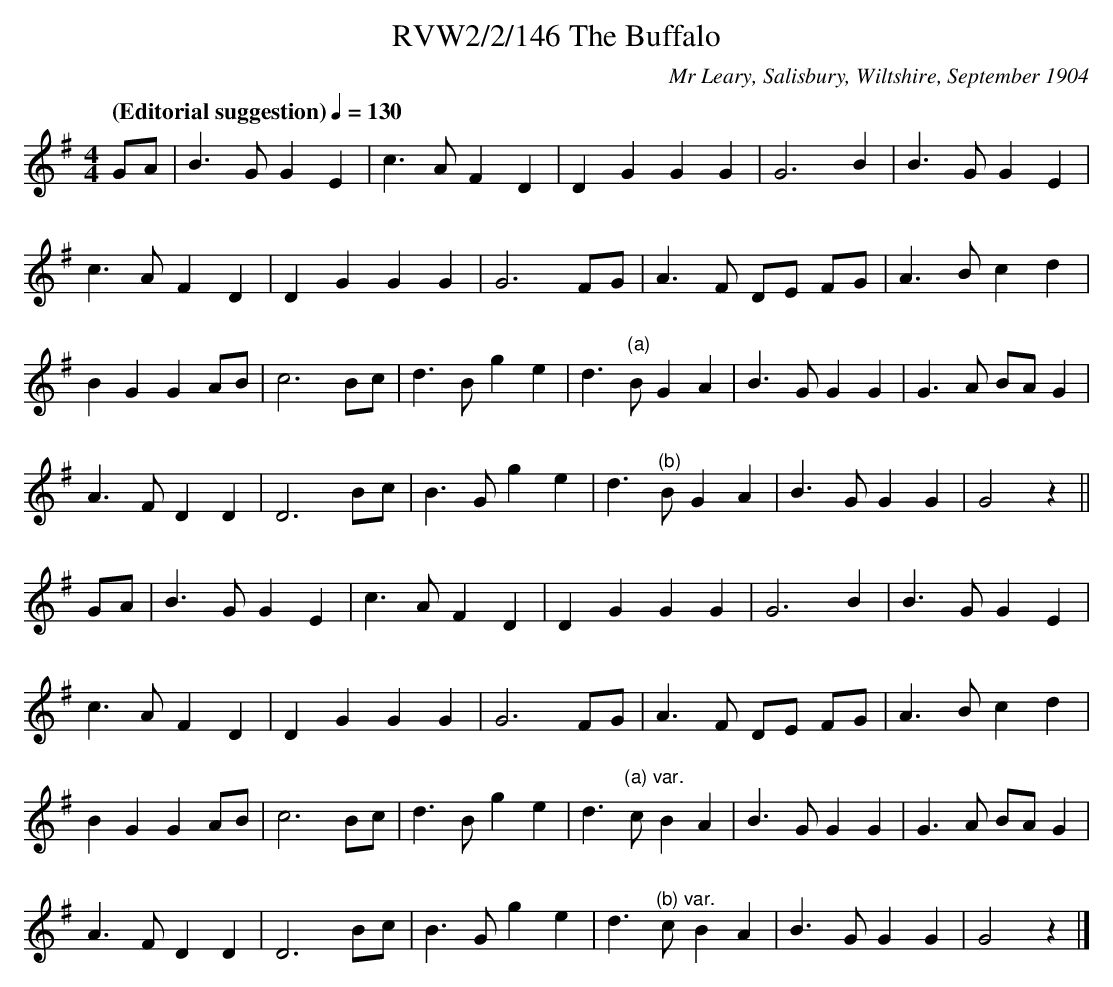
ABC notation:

X:1
T:RVW2/2/146 The Buffalo
C:Mr Leary, Salisbury, Wiltshire, September 1904
L:1/8
Q: "(Editorial suggestion)" 1/4=130
M:4/4
K:G
GA | B3 G G2 E2 | c3 A F2 D2 | D2 G2 G2 G2 | G6 B2 | B3 G G2 E2 |
c3 A F2 D2 | D2 G2 G2 G2 | G6 FG | A3 F DE FG | A3 B c2 d2 |
B2 G2 G2 AB | c6 Bc | d3 B g2 e2 | d3 "^(a)"B G2 A2 | B3 G G2 G2 | G3 A BA G2 |
A3 F D2 D2 | D6 Bc | B3 G g2 e2 | d3 "^(b)"B G2 A2 | B3 G G2 G2 | G4 z2 ||
GA | B3 G G2 E2 | c3 A F2 D2 | D2 G2 G2 G2 | G6 B2 | B3 G G2 E2 |
c3 A F2 D2 | D2 G2 G2 G2 | G6 FG | A3 F DE FG | A3 B c2 d2 |
B2 G2 G2 AB | c6 Bc | d3 B g2 e2 | d3 "^(a) var."c B2 A2 | B3 G G2 G2 | G3 A BA G2 |
A3 F D2 D2 | D6 Bc | B3 G g2 e2 | d3 "^(b) var."c B2 A2 | B3 G G2 G2 | G4 z2 |]
